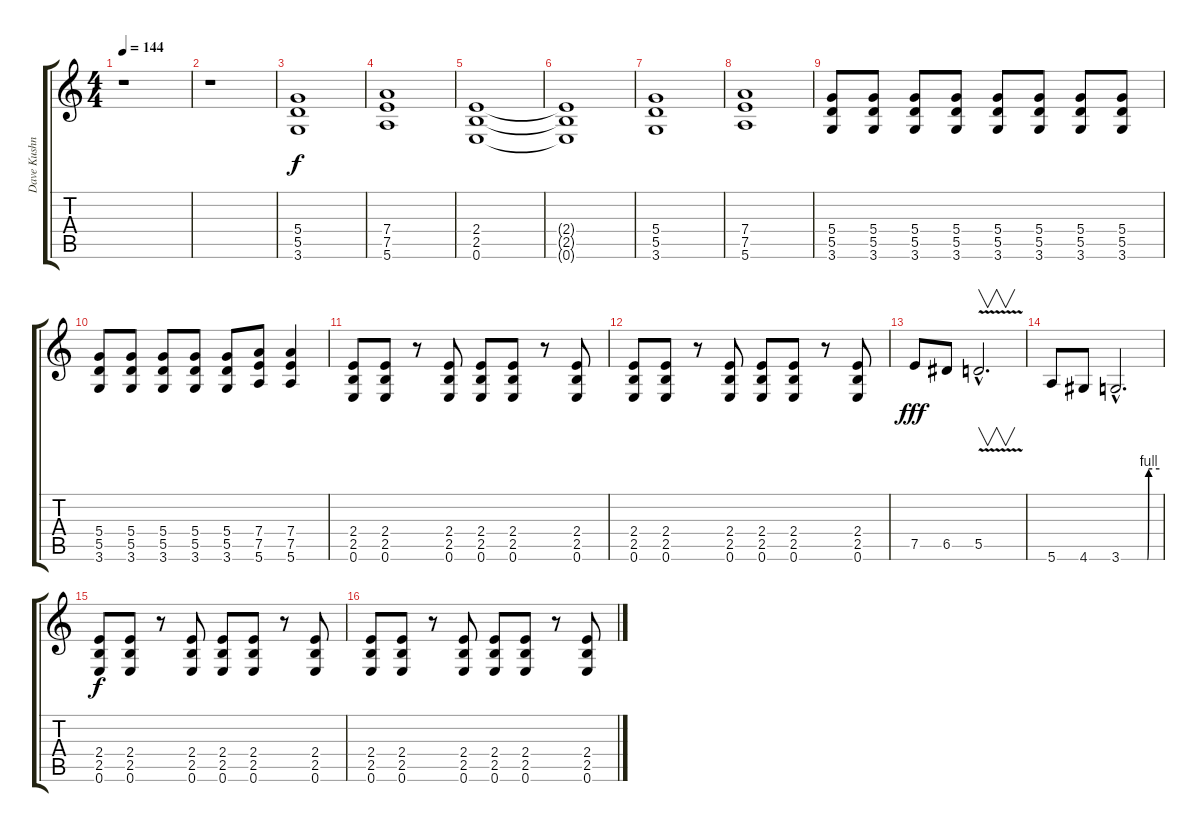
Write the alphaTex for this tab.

\track ("Dave Kushner" "Dave Kushn") {instrument distortionguitar}
\staff {score tabs}
\tuning (E4 B3 G3 D3 A2 E2) {hide}
\ts (4 4)
\tempo 144
\clef g2
\ks c
r.1{dy f} |
r.1 |
(5.4 5.5 3.6).1{volume 7} |
(7.4 7.5 5.6).1 |
(2.4 2.5 0.6).1 |
(2.4{t} 2.5{t} 0.6{t}).1 |
(5.4 5.5 3.6).1 |
(7.4 7.5 5.6).1 |
(5.4 5.5 3.6).8 (5.4 5.5 3.6).8 (5.4 5.5 3.6).8 (5.4 5.5 3.6).8 (5.4 5.5 3.6).8 (5.4 5.5 3.6).8 (5.4 5.5 3.6).8 (5.4 5.5 3.6).8 |
(5.4 5.5 3.6).8 (5.4 5.5 3.6).8 (5.4 5.5 3.6).8 (5.4 5.5 3.6).8 (5.4 5.5 3.6).8 (7.4 7.5 5.6).8 (7.4 7.5 5.6).4 |
(2.4 2.5 0.6).8{volume 9} (2.4 2.5 0.6).8 r.8 (2.4 2.5 0.6).8 (2.4 2.5 0.6).8 (2.4 2.5 0.6).8 r.8 (2.4 2.5 0.6).8 |
(2.4 2.5 0.6).8 (2.4 2.5 0.6).8 r.8 (2.4 2.5 0.6).8 (2.4 2.5 0.6).8 (2.4 2.5 0.6).8 r.8 (2.4 2.5 0.6).8 |
7.5.8{dy fff} 6.5.8 5.5{v hac}.2{v d} |
5.6.8 4.6.8 3.6{be (custom 0 0 30 0 41 0 43 4 60 4) hac}.2{d} |
(2.4 2.5 0.6).8{dy f} (2.4 2.5 0.6).8 r.8 (2.4 2.5 0.6).8 (2.4 2.5 0.6).8 (2.4 2.5 0.6).8 r.8 (2.4 2.5 0.6).8 |
(2.4 2.5 0.6).8 (2.4 2.5 0.6).8 r.8 (2.4 2.5 0.6).8 (2.4 2.5 0.6).8 (2.4 2.5 0.6).8 r.8 (2.4 2.5 0.6).8
